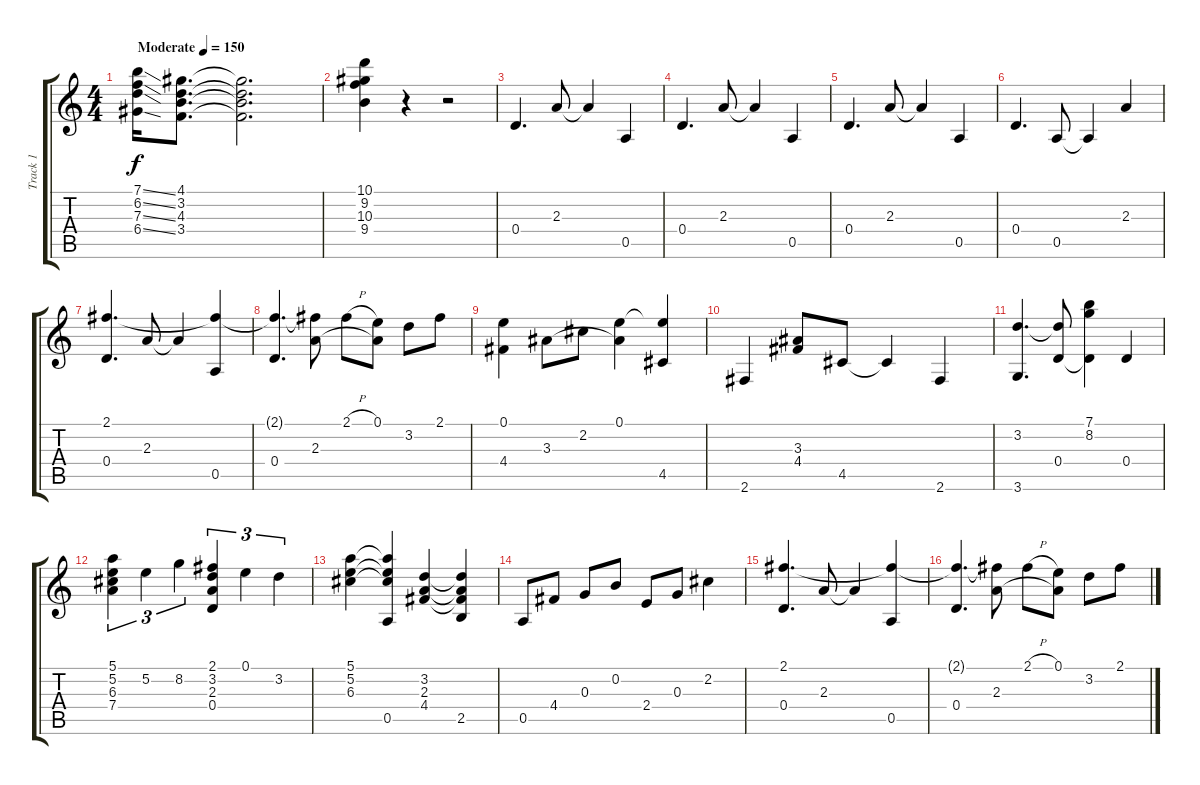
\track ("Track 1" "Track 1") {instrument acousticguitarsteel}
\staff {score tabs}
\tuning (E4 B3 G3 D3 A2 E2) {hide}
\ts (4 4)
\tempo (150 "Moderate")
\clef g2
\ks c
(7.1{ss} 6.2{ss} 7.3{ss} 6.4{ss}).16{dy f instrument acousticguitarsteel} (4.1 3.2 4.3 3.4).8{d} (4.1{t} 3.2{t} 4.3{t} 3.4{t}).2{d} |
(10.1 9.2 10.3 9.4).4 r.4 r.2 |
0.4.4{d} 2.3.8 2.3{t}.4 0.5.4 |
0.4.4{d} 2.3.8 2.3{t}.4 0.5.4 |
0.4.4{d} 2.3.8 2.3{t}.4 0.5.4 |
0.4.4{d} 0.5.8 0.5{t}.4 2.3.4 |
(2.1 0.4).4{d} 2.3.8 2.3{t}.4 (2.1{t} 0.5).4 |
(2.1{t} 0.4).4{d} (2.1{t} 2.3).8 2.1{h}.8 (0.1 2.3{t}).8 3.2.8 2.1.8 |
(0.1 4.4).4 3.3.8 2.2.8 (0.1 3.3{t}).4 (0.1{t} 4.5).4 |
2.6.4 (3.3 4.4).8 4.5.8 4.5{t}.4 2.6.4 |
(3.2 3.6).4{d} (3.2{t} 0.4).8 (7.1 8.2 0.4{t}).4 0.4.4 |
(5.1 5.2 6.3 7.4).4{tu (3 2)} 5.2.4{tu (3 2)} 8.2.4{tu (3 2)} (2.1 3.2 2.3 0.4).4{tu (3 2)} 0.1.4{tu (3 2)} 3.2.4{tu (3 2)} |
(5.1 5.2 6.3).4 (5.1{t} 5.2{t} 6.3{t} 0.5).4 (3.2 2.3 4.4).4 (3.2{t} 2.3{t} 4.4{t} 2.5).4 |
0.5.8 4.4.8 0.3.8 0.2.8 2.4.8 0.3.8 2.2.4 |
(2.1 0.4).4{d} 2.3.8 2.3{t}.4 (2.1{t} 0.5).4 |
(2.1{t} 0.4).4{d} (2.1{t} 2.3).8 2.1{h}.8 (0.1 2.3{t}).8 3.2.8 2.1.8
